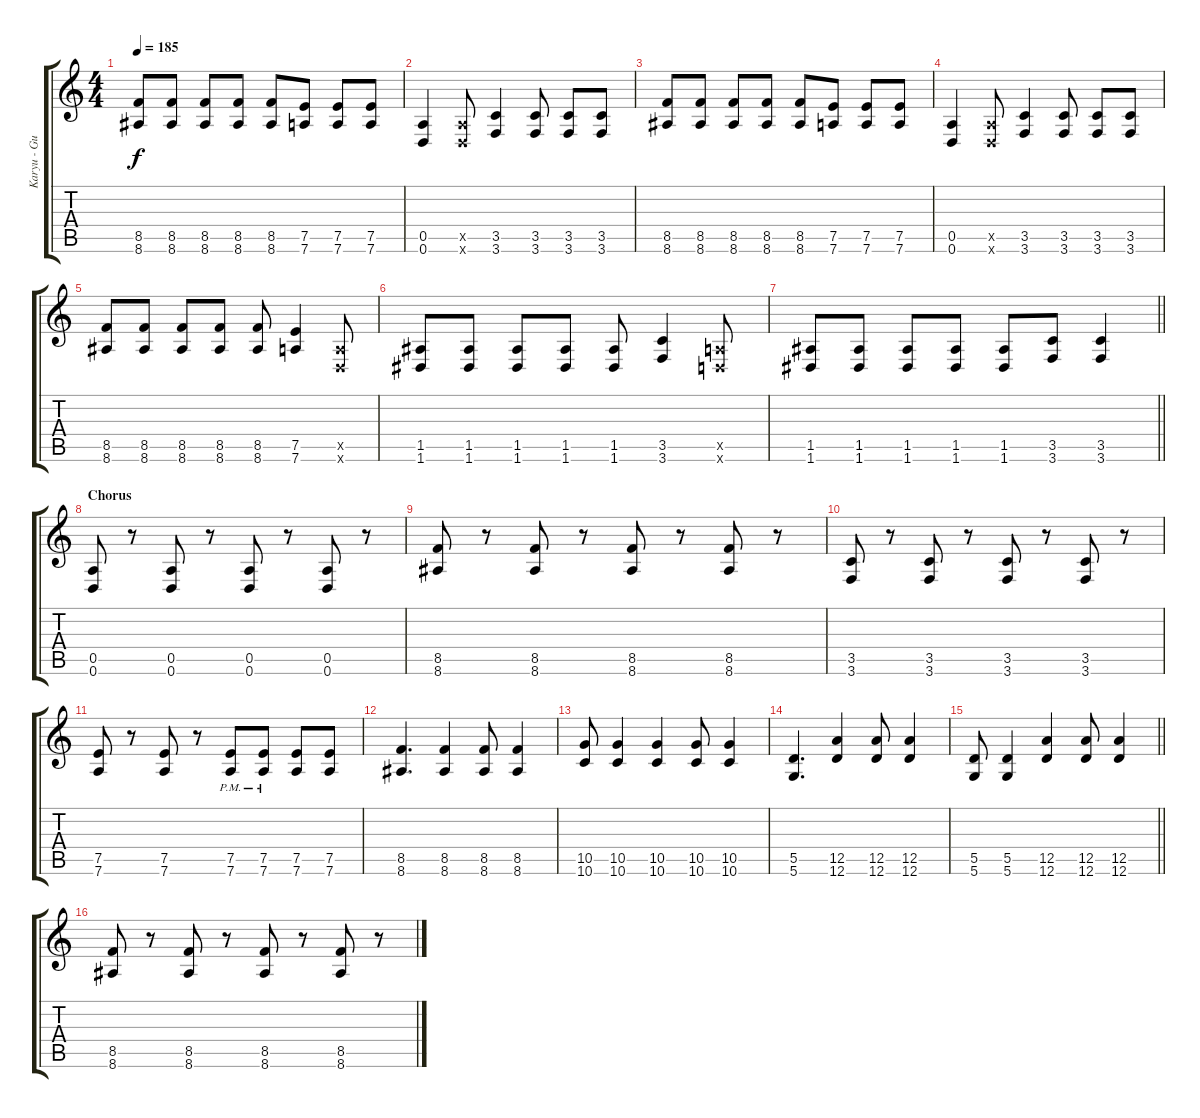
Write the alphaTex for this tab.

\track ("Karyu - Guitar 1" "Karyu - Gu") {instrument distortionguitar}
\staff {score tabs}
\tuning (E4 B3 G3 D3 A2 D2) {hide}
\ts (4 4)
\tempo 185
\clef g2
\ks c
(8.5 8.6).8{dy f} (8.5 8.6).8 (8.5 8.6).8 (8.5 8.6).8 (8.5 8.6).8 (7.5 7.6).8 (7.5 7.6).8 (7.5 7.6).8 |
(0.5 0.6).4 (0.5{x} 0.6{x}).8 (3.5 3.6).4 (3.5 3.6).8 (3.5 3.6).8 (3.5 3.6).8 |
(8.5 8.6).8 (8.5 8.6).8 (8.5 8.6).8 (8.5 8.6).8 (8.5 8.6).8 (7.5 7.6).8 (7.5 7.6).8 (7.5 7.6).8 |
(0.5 0.6).4 (0.5{x} 0.6{x}).8 (3.5 3.6).4 (3.5 3.6).8 (3.5 3.6).8 (3.5 3.6).8 |
(8.5 8.6).8 (8.5 8.6).8 (8.5 8.6).8 (8.5 8.6).8 (8.5 8.6).8 (7.5 7.6).4 (0.5{x} 0.6{x}).8 |
(1.5 1.6).8 (1.5 1.6).8 (1.5 1.6).8 (1.5 1.6).8 (1.5 1.6).8 (3.5 3.6).4 (0.5{x} 0.6{x}).8 |
\barLineRight lightlight
(1.5 1.6).8 (1.5 1.6).8 (1.5 1.6).8 (1.5 1.6).8 (1.5 1.6).8 (3.5 3.6).8 (3.5 3.6).4 |
\section ("" "Chorus")
(0.5 0.6).8 r.8 (0.5 0.6).8 r.8 (0.5 0.6).8 r.8 (0.5 0.6).8 r.8 |
(8.5 8.6).8 r.8 (8.5 8.6).8 r.8 (8.5 8.6).8 r.8 (8.5 8.6).8 r.8 |
(3.5 3.6).8 r.8 (3.5 3.6).8 r.8 (3.5 3.6).8 r.8 (3.5 3.6).8 r.8 |
(7.5 7.6).8 r.8 (7.5 7.6).8 r.8 (7.5{pm} 7.6{pm}).8 (7.5 7.6{pm}).8 (7.5 7.6).8 (7.5 7.6).8 |
(8.5 8.6).4{d} (8.5 8.6).4 (8.5 8.6).8 (8.5 8.6).4 |
(10.5 10.6).8 (10.5 10.6).4 (10.5 10.6).4 (10.5 10.6).8 (10.5 10.6).4 |
(5.5 5.6).4{d} (12.5 12.6).4 (12.5 12.6).8 (12.5 12.6).4 |
\barLineRight lightlight
(5.5 5.6).8 (5.5 5.6).4 (12.5 12.6).4 (12.5 12.6).8 (12.5 12.6).4 |
\section ("" "")
(8.5 8.6).8 r.8 (8.5 8.6).8 r.8 (8.5 8.6).8 r.8 (8.5 8.6).8 r.8
